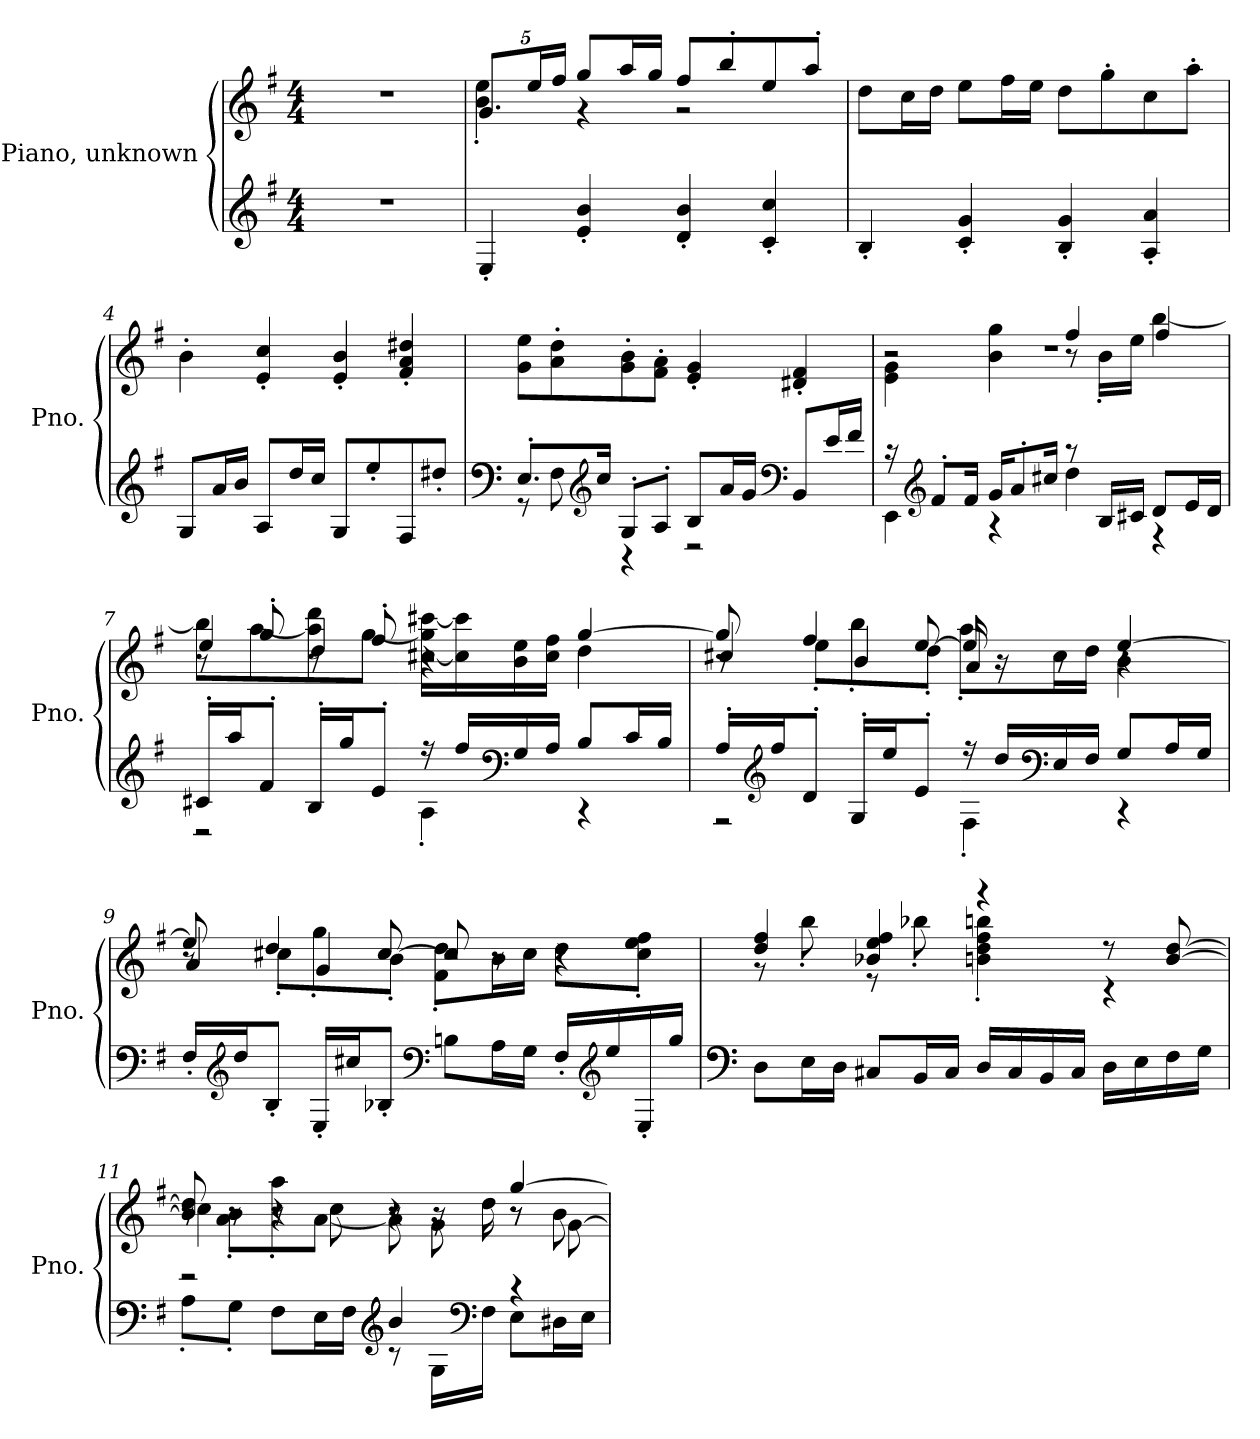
**kern	**kern
*part1	*part1
*staff2	*staff1
*I"Piano, unknown	*
*I'Pno.	*
*clefG2	*clefG2
*k[f#]	*k[f#]
*M4/4	*M4/4
*MM120	*MM120
=1	=1
1r	1r
=2	=2
*	*Xbrackettup
*	*^
4E'/	10.g/L	4b\' 4ee\'
.	20ee/L	.
.	20ff#/JJ	.
4e/' 4b/'	8gg/L	4r
.	16aa/L	.
.	16gg/JJ	.
4d/' 4b/'	8ff#/L	2r
.	8bb'/	.
4c/' 4cc/'	8ee/	.
.	8aa'/J	.
*	*v	*v
=3	=3
4B'/	8dd\L
.	16cc\L
.	16dd\JJ
4c/' 4g/'	8ee\L
.	16ff#\L
.	16ee\JJ
4B/' 4g/'	8dd\L
.	8gg'\
4A/' 4a/'	8cc\
.	8aa'\J
=4	=4
8G/L	4b'\
16a/L	.
16b/JJ	.
8A/L	4e/' 4cc/'
16dd/L	.
16cc/JJ	.
8G/L	4e/' 4b/'
8ee'/	.
8F#/	4f#/' 4a/' 4dd#X/'
8dd#X'/J	.
!!LO:LB:g=z
=5	=5
*clefF4	*
*^	*
8.E'/L	8r	8g\ 8ee\L
.	8F#\	8a\' 8dd\'
*clefG2	*	*
16cc/Jk	.	.
8G'/L	4r	8g\' 8b\'
8A'/J	.	8f#\' 8a\'J
8B/L	2r	4e/' 4g/'
16a/L	.	.
16g/JJ	.	.
*clefF4	*	*
8BB/L	.	4d#X/' 4f#/'
16e/L	.	.
16f#/JJ	.	.
=6	=6	=6
*	*	*^
*	*	*	*^
16r	4EE\	1r	4e\ 4g\	2r
*clefG2	*	*	*	*
8f#'/L	.	.	.	.
16f#/Jk	.	.	.	.
16g/KL	4r	.	4b\ 4gg\	.
8a'/	.	.	.	.
16cc#X/Jk	.	.	.	.
8r	4dd\	.	8r	4ff#/
16B/LL	.	.	16b'\LL	.
16c#X/JJ	.	.	16ee\JJ	.
8d/L	4r	.	[4bb\	4ff#/
16e/L	.	.	.	.
16d/JJ	.	.	.	.
!!LO:LB:g=z	!!	!!
=7	=7	=7	=7	=7
16c#X'/LL	2r	8r	8bb\L]	4ee/
16aa/J	.	.	.	.
8f#'/J	.	8gg'/	[8aa\	.
16B'/LL	.	8r	8aa\] 8ddd\	4dd/
16gg/J	.	.	.	.
8e'/J	.	8ff#'/	[8gg\J	.
16r	4A'\	4r	[16cc#X\ 16gg\] [16ccc#X\LL	2r
16ff#/LL	.	.	16cc#\] 16ccc#\]	.
*clefF4	*	*	*	*
16G/	.	.	16b\ 16ee\	.
16A/JJ	.	.	16cc#\ 16ff#\JJ	.
8B/L	4r	[4gg/	4dd\	.
16c#/L	.	.	.	.
16B/JJ	.	.	.	.
=8	=8	=8	=8	=8
16A'/LL	2r	8gg/]	8r	4cc#X/
*clefG2	*	*	*	*
16ff#/J	.	.	.	.
8d'/J	.	4ff#/	8ee'\L	.
16G'/LL	.	.	8bb'\	4b/
16ee/J	.	.	.	.
8e'/J	.	[8ee/	8dd'\J	.
16r	4F#'\	16ee/]	8aa'\L	4a/
16dd/LL	.	16r	.	.
*clefF4	*	*	*	*
16E/	.	8r	16cc#\L	.
16F#/JJ	.	.	16dd\JJ	.
8G/L	4r	[4ee/	4b\	4r
16A/L	.	.	.	.
16G/JJ	.	.	.	.
*v	*v	*	*	*
!!LO:LB:g=z	!!	!!
=9	=9	=9	=9
16F#'/LL	8ee/]	8r	4a/
*clefG2	*	*	*
16dd/J	.	.	.
8B'/J	4dd/	8cc#X'\L	.
16E'/LL	.	8gg'\	4g/
16cc#X/J	.	.	.
8B-X'/J	[8cc#/	8b'\J	.
*clefF4	*	*	*
8Bn\L	8cc#/]	8f#\' 8dd\'L	2r
16A\L	8r	16b\L	.
16G\JJ	.	16cc#\JJ	.
16F#'/LL	4r	8dd\L	.
*clefG2	*	*	*
16ee/	.	.	.
16E'/	.	8cc#\' 8ee\' 8ff#\'J	.
16gg/JJ	.	.	.
*	*v	*v	*v
=10	=10
*clefF4	*
*	*^
8D\L	4dd/ 4ff#/	8r
16E\L	.	8bb'\
16D\JJ	.	.
8C#X/L	4b-X/ 4ee/ 4ff#/	8r
16BB/L	.	8bb-X'\
16C#/JJ	.	.
16D/LL	4r	4bn\' 4dd\' 4ff#\' 4bbn\'
16C#/	.	.
16BB/	.	.
16C#/JJ	.	.
16D\LL	8r	4r
16E\	.	.
16F#\	[8b/ [8dd/	.
16G\JJ	.	.
!!LO:LB:g=z
=11	=11	=11
*^	*	*^
2r	8A'\L	8b/] 8dd/]	8r	4cc\
.	8G'\J	8r	8a\' 8b\'L	.
.	8F#\L	4r	8aa'\	8r
.	16E\L	.	[8a\J	8cc\
.	16F#\JJ	.	.	.
*clefG2	*	*	*	*
4b/	8r	4r	8a\]	8r
.	16G\LL	.	16r	8g\
*clefF4	*	*	*	*
.	16F#\JJ	.	16dd\	.
4r	8E\L	[4gg/	8r	8r
.	16D#X\L	.	8b\	[8g\
.	16E\JJ	.	.	.
*v	*v	*	*	*
*	*v	*v	*v
=	=
*-	*-
